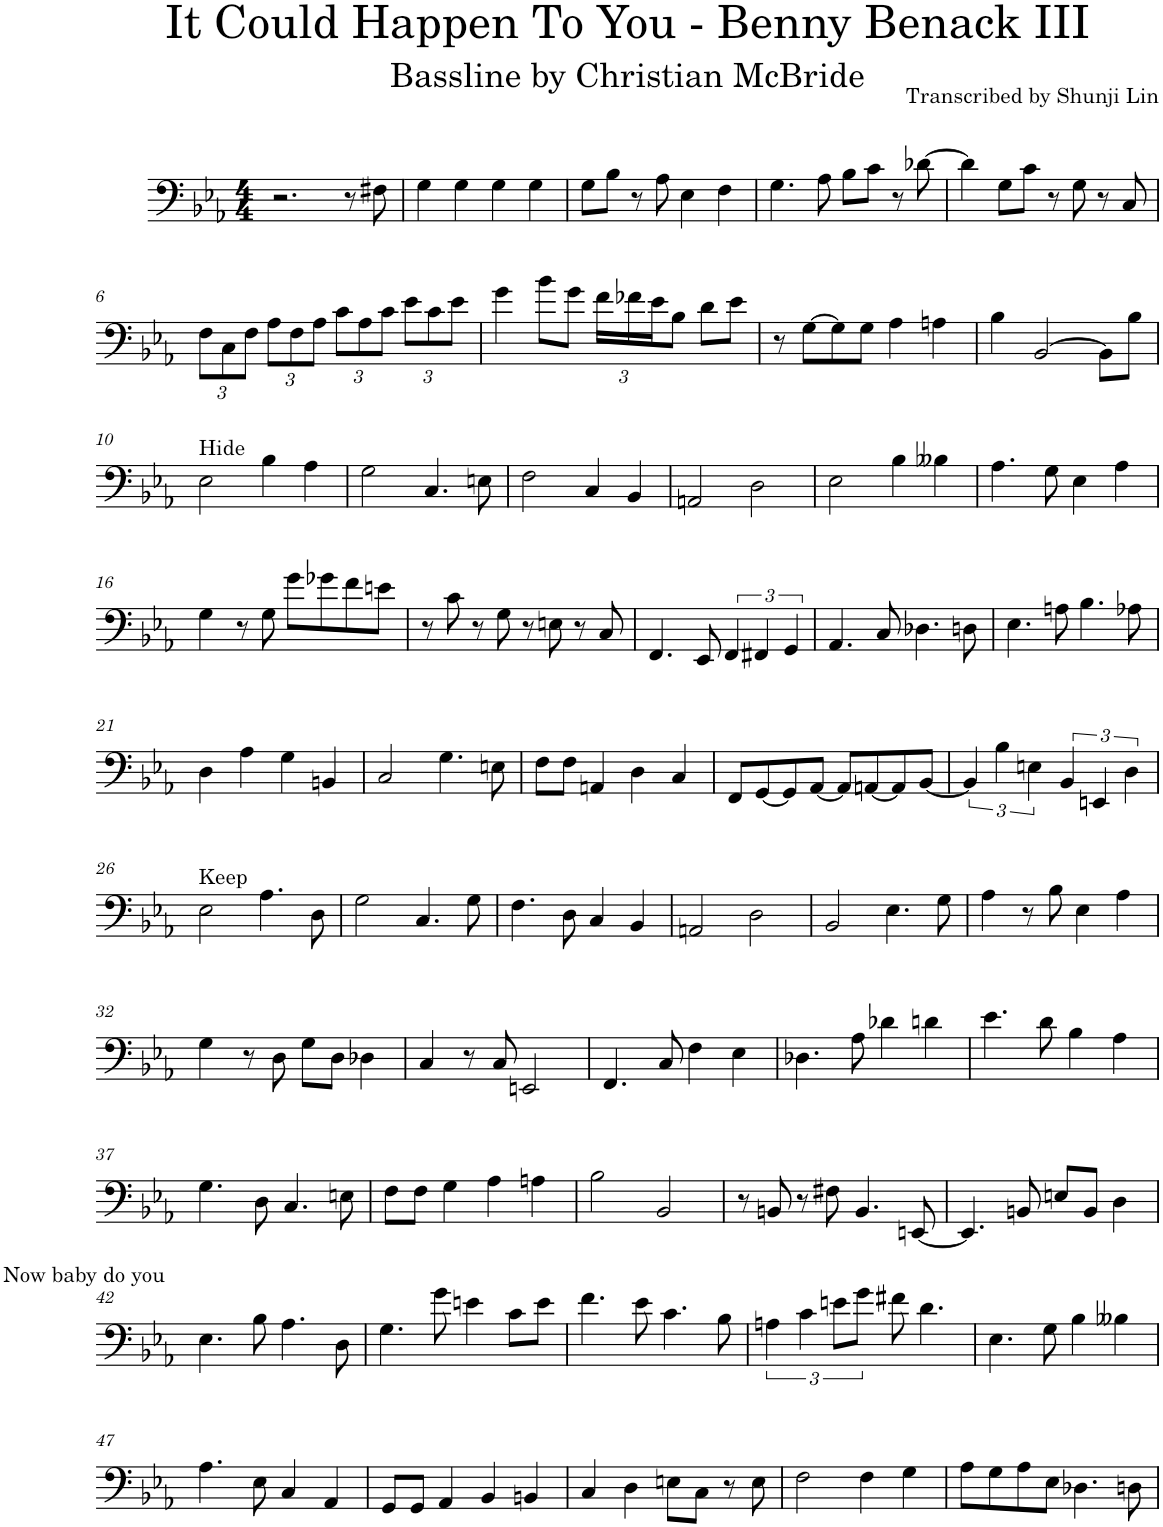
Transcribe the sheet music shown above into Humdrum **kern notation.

**kern
*part1
*staff1
*I"Piano
*I'Pno.
*clefF4
*k[b-e-a-]
*M4/4
=1
2.r
8r
8F#X\
=2
4G\
4G\
4G\
4G\
=3
8G\L
8B-\J
8r
8A-\
4E-\
4F\
=4
4.G\
8A-\
8B-\L
8c\J
8r
[8d-X\
=5
4d-\]
8G\L
8c\J
8r
8G\
8r
8C/
!!LO:LB:g=z
=6
*Xbrackettup
12F\L
12C\
12F\J
12A-\L
12F\
12A-\J
12c\L
12A-\
12c\J
12e-\L
12c\
12e-\J
=7
4g\
8b-\L
8g\J
24f\LL
24f-X\
24e-\J
8B-\J
8d\L
8e-\J
=8
8r
[8G\L
8G\]
8G\J
4A-\
4An\
=9
4B-\
[2BB-/
8BB-\L]
8B-\J
!!LO:LB:g=z
=10
!LO:TX:a:t=Hide
2E-\
4B-\
4A-\
=11
2G\
4.C/
8En\
=12
2F\
4C/
4BB-/
=13
2AAn/
2D\
=14
2E-\
4B-\
4B--X\
=15
4.A-\
8G\
4E-\
4A-\
!!LO:LB:g=z
=16
4G\
8r
8G\
8g\L
8g-X\
8f\
8en\J
=17
8r
8c\
8r
8G\
8r
8En\
8r
8C/
=18
4.FF/
8EE-/
*brackettup
6FF/
6FF#X/
6GG/
=19
4.AA-/
8C/
4.D-X\
8Dn\
=20
4.E-\
8An\
4.B-\
8A-X\
!!LO:LB:g=z
=21
4D\
4A-\
4G\
4BBn/
=22
2C/
4.G\
8En\
=23
8F\L
8F\J
4AAn/
4D\
4C/
=24
8FF/L
[8GG/
8GG/]
[8AA-/J
8AA-/L]
[8AAn/
8AA/]
[8BB-/J
=25
6BB-/]
6B-\
6En\
6BB-/
6EEn/
6D\
!!LO:LB:g=z
=26
!LO:TX:a:t=Keep
2E-\
4.A-\
8D\
=27
2G\
4.C/
8G\
=28
4.F\
8D\
4C/
4BB-/
=29
2AAn/
2D\
=30
2BB-/
4.E-\
8G\
=31
4A-\
8r
8B-\
4E-\
4A-\
!!LO:LB:g=z
=32
4G\
8r
8D\
8G\L
8D\J
4D-X\
=33
4C/
8r
8C/
2EEn/
=34
4.FF/
8C/
4F\
4E-\
=35
4.D-X\
8A-\
4d-X\
4dn\
=36
4.e-\
8d\
4B-\
4A-\
!!LO:LB:g=z
=37
4.G\
8D\
4.C/
8En\
=38
8F\L
8F\J
4G\
4A-\
4An\
=39
2B-\
2BB-/
=40
8r
8BBn/
8r
8F#X\
4.BB/
[8EEn/
=41
4.EE/]
8BBn/
8En/L
8BB/J
4D\
!!LO:LB:g=z
=42
!LO:TX:a:t=Now baby do you
4.E-\
8B-\
4.A-\
8D\
=43
4.G\
8g\
4en\
8c\L
8e\J
=44
4.f\
8e-\
4.c\
8B-\
=45
6An\
6c\
12en\L
12g\J
8f#X\
4.d\
=46
4.E-\
8G\
4B-\
4B--X\
!!LO:LB:g=z
=47
4.A-\
8E-\
4C/
4AA-/
=48
8GG/L
8GG/J
4AA-/
4BB-/
4BBn/
=49
4C/
4D\
8En\L
8C\J
8r
8E\
=50
2F\
4F\
4G\
=51
8A-\L
8G\
8A-\
8E-\J
4.D-X\
8Dn\
=
*-
